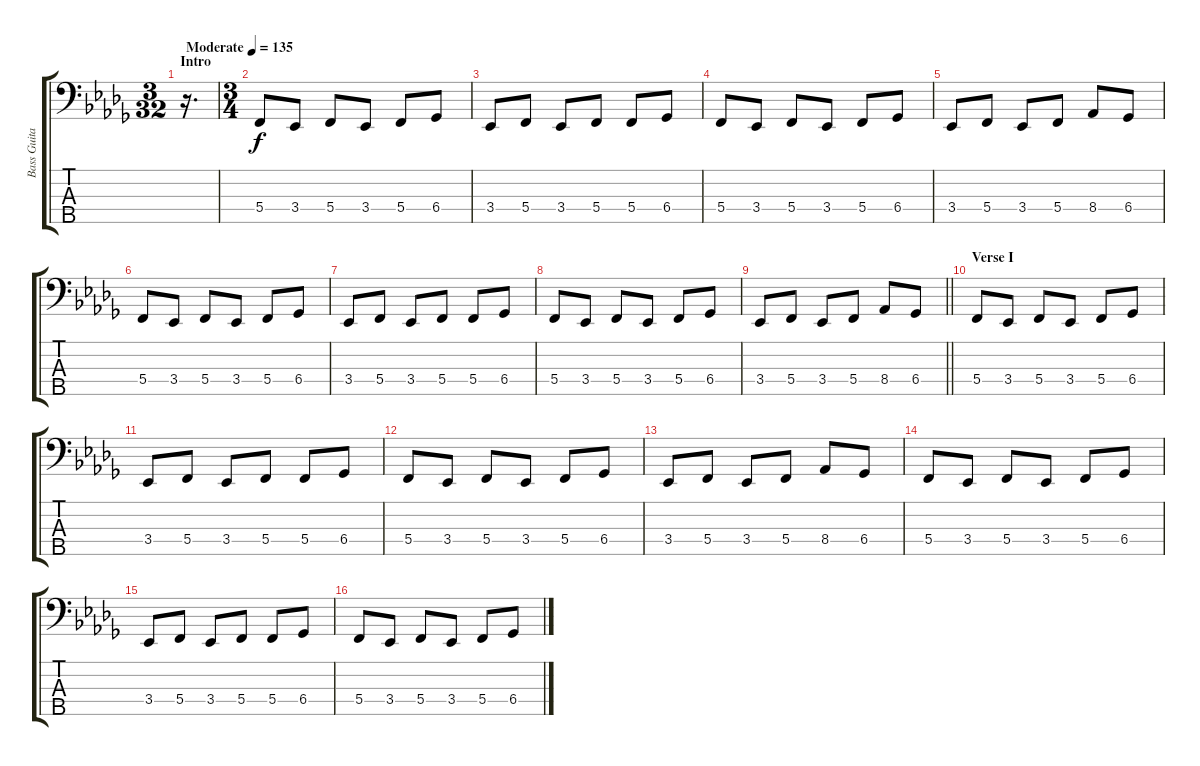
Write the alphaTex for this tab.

\track ("Bass Guitar" "Bass Guita") {instrument electricbassfinger}
\staff {score tabs}
\tuning (F2 C2 G1 C1 A0) {hide}
\ts (3 32)
\section ("" "Intro")
\tempo (135 "Moderate")
\clef f4
\ks db
r.16{d dy f instrument electricbassfinger} |
\ts (3 4)
5.4.8 3.4.8 5.4.8 3.4.8 5.4.8 6.4.8 |
3.4.8 5.4.8 3.4.8 5.4.8 5.4.8 6.4.8 |
5.4.8 3.4.8 5.4.8 3.4.8 5.4.8 6.4.8 |
3.4.8 5.4.8 3.4.8 5.4.8 8.4.8 6.4.8 |
5.4.8 3.4.8 5.4.8 3.4.8 5.4.8 6.4.8 |
3.4.8 5.4.8 3.4.8 5.4.8 5.4.8 6.4.8 |
5.4.8 3.4.8 5.4.8 3.4.8 5.4.8 6.4.8 |
\barLineRight lightlight
3.4.8 5.4.8 3.4.8 5.4.8 8.4.8 6.4.8 |
\section ("" "Verse I")
5.4.8 3.4.8 5.4.8 3.4.8 5.4.8 6.4.8 |
3.4.8 5.4.8 3.4.8 5.4.8 5.4.8 6.4.8 |
5.4.8 3.4.8 5.4.8 3.4.8 5.4.8 6.4.8 |
3.4.8 5.4.8 3.4.8 5.4.8 8.4.8 6.4.8 |
5.4.8 3.4.8 5.4.8 3.4.8 5.4.8 6.4.8 |
3.4.8 5.4.8 3.4.8 5.4.8 5.4.8 6.4.8 |
5.4.8 3.4.8 5.4.8 3.4.8 5.4.8 6.4.8
